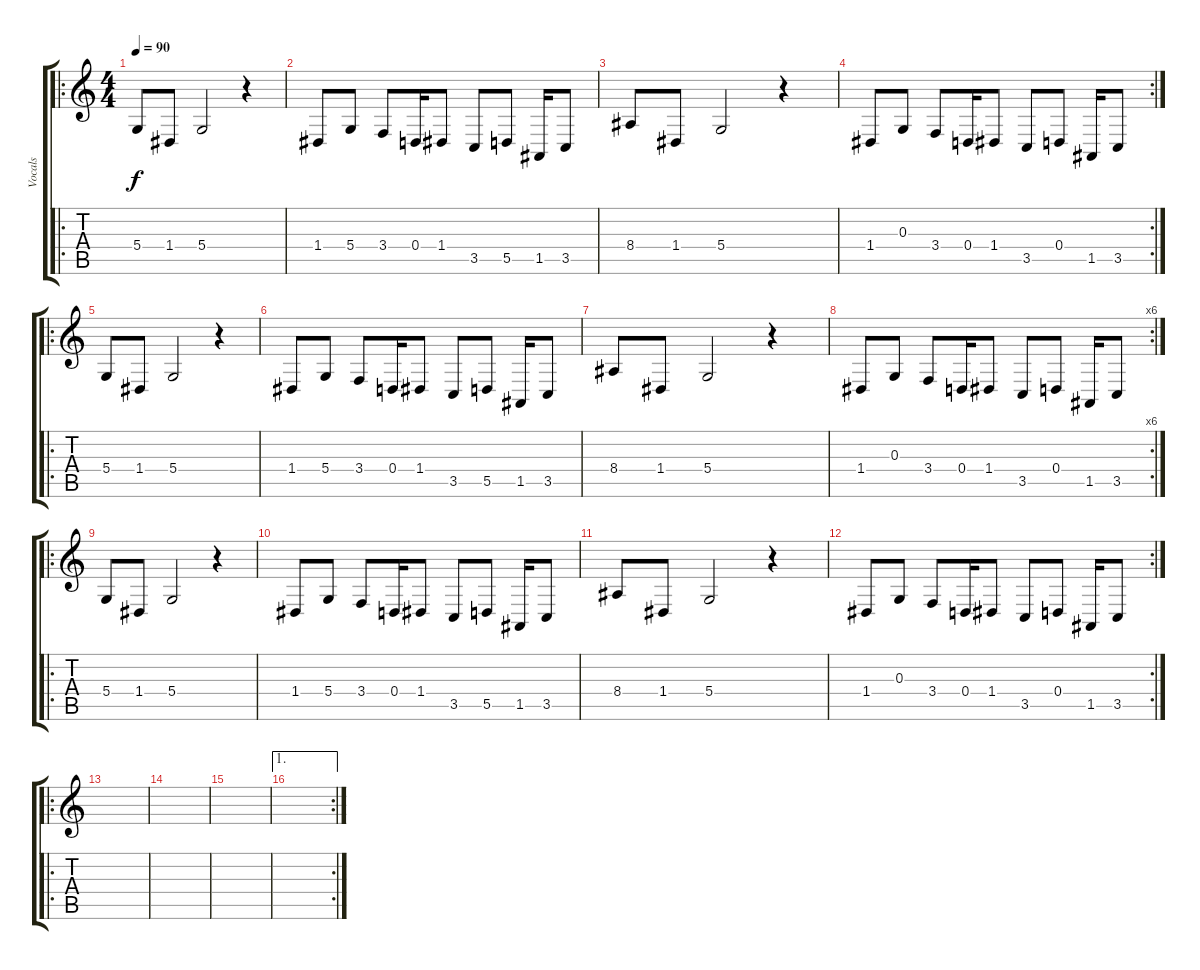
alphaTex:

\track ("Vocals" "Vocals") {instrument lead2sawtooth}
\staff {score tabs}
\tuning (E4 B3 G3 D3 A2 D2) {hide}
\ro
\ts (4 4)
\tempo 90
\clef g2
\ks c
5.4.8{dy f} 1.4.8 5.4.2 r.4 |
1.4.8 5.4.8 3.4.8 0.4.16 1.4.8 3.5.8 5.5.8 1.5.16 3.5.8 |
8.4.8 1.4.8 5.4.2 r.4 |
\rc 2
1.4.8 0.3.8 3.4.8 0.4.16 1.4.8 3.5.8 0.4.8 1.5.16 3.5.8 |
\ro
5.4.8 1.4.8 5.4.2 r.4 |
1.4.8 5.4.8 3.4.8 0.4.16 1.4.8 3.5.8 5.5.8 1.5.16 3.5.8 |
8.4.8 1.4.8 5.4.2 r.4 |
\rc 6
1.4.8 0.3.8 3.4.8 0.4.16 1.4.8 3.5.8 0.4.8 1.5.16 3.5.8 |
\ro
5.4.8 1.4.8 5.4.2 r.4 |
1.4.8 5.4.8 3.4.8 0.4.16 1.4.8 3.5.8 5.5.8 1.5.16 3.5.8 |
8.4.8 1.4.8 5.4.2 r.4 |
\rc 2
1.4.8 0.3.8 3.4.8 0.4.16 1.4.8 3.5.8 0.4.8 1.5.16 3.5.8 |
\ro
|
|
|
\ae 1
\rc 2
